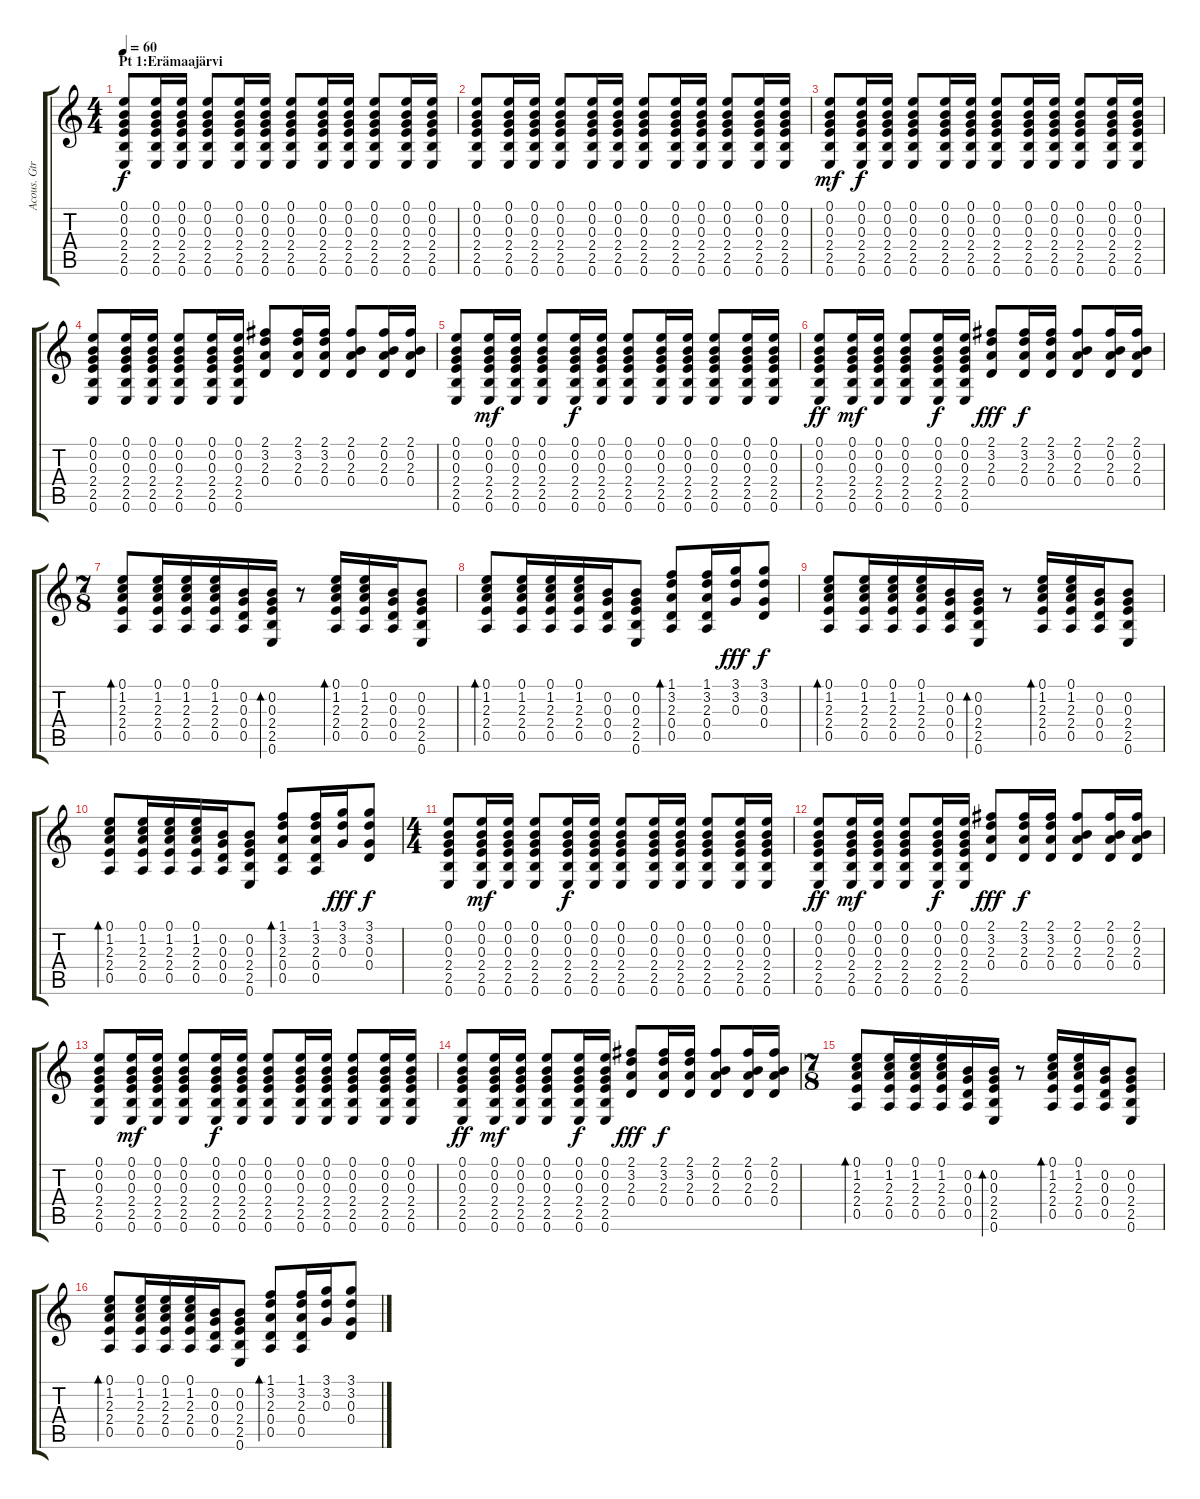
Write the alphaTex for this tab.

\track ("Acous. Gtr rhythm" "Acous. Gtr") {instrument acousticguitarnylon}
\staff {score tabs}
\tuning (E4 B3 G3 D3 A2 E2) {hide}
\ts (4 4)
\section ("" "Pt 1:Erämaajärvi")
\tempo 60
\clef g2
\ks c
(0.1 0.2 0.3 2.4 2.5 0.6).8{dy f instrument acousticguitarnylon} (0.1 0.2 0.3 2.4 2.5 0.6).16 (0.1 0.2 0.3 2.4 2.5 0.6).16 (0.1 0.2 0.3 2.4 2.5 0.6).8 (0.1 0.2 0.3 2.4 2.5 0.6).16 (0.1 0.2 0.3 2.4 2.5 0.6).16 (0.1 0.2 0.3 2.4 2.5 0.6).8 (0.1 0.2 0.3 2.4 2.5 0.6).16 (0.1 0.2 0.3 2.4 2.5 0.6).16 (0.1 0.2 0.3 2.4 2.5 0.6).8 (0.1 0.2 0.3 2.4 2.5 0.6).16 (0.1 0.2 0.3 2.4 2.5 0.6).16 |
(0.1 0.2 0.3 2.4 2.5 0.6).8 (0.1 0.2 0.3 2.4 2.5 0.6).16 (0.1 0.2 0.3 2.4 2.5 0.6).16 (0.1 0.2 0.3 2.4 2.5 0.6).8 (0.1 0.2 0.3 2.4 2.5 0.6).16 (0.1 0.2 0.3 2.4 2.5 0.6).16 (0.1 0.2 0.3 2.4 2.5 0.6).8 (0.1 0.2 0.3 2.4 2.5 0.6).16 (0.1 0.2 0.3 2.4 2.5 0.6).16 (0.1 0.2 0.3 2.4 2.5 0.6).8 (0.1 0.2 0.3 2.4 2.5 0.6).16 (0.1 0.2 0.3 2.4 2.5 0.6).16 |
(0.1 0.2 0.3 2.4 2.5 0.6).8{dy mf} (0.1 0.2 0.3 2.4 2.5 0.6).16{dy f} (0.1 0.2 0.3 2.4 2.5 0.6).16 (0.1 0.2 0.3 2.4 2.5 0.6).8 (0.1 0.2 0.3 2.4 2.5 0.6).16 (0.1 0.2 0.3 2.4 2.5 0.6).16 (0.1 0.2 0.3 2.4 2.5 0.6).8 (0.1 0.2 0.3 2.4 2.5 0.6).16 (0.1 0.2 0.3 2.4 2.5 0.6).16 (0.1 0.2 0.3 2.4 2.5 0.6).8 (0.1 0.2 0.3 2.4 2.5 0.6).16 (0.1 0.2 0.3 2.4 2.5 0.6).16 |
(0.1 0.2 0.3 2.4 2.5 0.6).8 (0.1 0.2 0.3 2.4 2.5 0.6).16 (0.1 0.2 0.3 2.4 2.5 0.6).16 (0.1 0.2 0.3 2.4 2.5 0.6).8 (0.1 0.2 0.3 2.4 2.5 0.6).16 (0.1 0.2 0.3 2.4 2.5 0.6).16 (2.1 3.2 2.3 0.4).8 (2.1 3.2 2.3 0.4).16 (2.1 3.2 2.3 0.4).16 (2.1 0.2 2.3 0.4).8 (2.1 0.2 2.3 0.4).16 (2.1 0.2 2.3 0.4).16 |
(0.1 0.2 0.3 2.4 2.5 0.6).8 (0.1 0.2 0.3 2.4 2.5 0.6).16{dy mf} (0.1 0.2 0.3 2.4 2.5 0.6).16 (0.1 0.2 0.3 2.4 2.5 0.6).8 (0.1 0.2 0.3 2.4 2.5 0.6).16{dy f} (0.1 0.2 0.3 2.4 2.5 0.6).16 (0.1 0.2 0.3 2.4 2.5 0.6).8 (0.1 0.2 0.3 2.4 2.5 0.6).16 (0.1 0.2 0.3 2.4 2.5 0.6).16 (0.1 0.2 0.3 2.4 2.5 0.6).8 (0.1 0.2 0.3 2.4 2.5 0.6).16 (0.1 0.2 0.3 2.4 2.5 0.6).16 |
(0.1 0.2 0.3 2.4 2.5 0.6).8{dy ff} (0.1 0.2 0.3 2.4 2.5 0.6).16{dy mf} (0.1 0.2 0.3 2.4 2.5 0.6).16 (0.1 0.2 0.3 2.4 2.5 0.6).8 (0.1 0.2 0.3 2.4 2.5 0.6).16{dy f} (0.1 0.2 0.3 2.4 2.5 0.6).16 (2.1 3.2 2.3 0.4).8{dy fff} (2.1 3.2 2.3 0.4).16{dy f} (2.1 3.2 2.3 0.4).16 (2.1 0.2 2.3 0.4).8 (2.1 0.2 2.3 0.4).16 (2.1 0.2 2.3 0.4).16 |
\ts (7 8)
(0.1 1.2 2.3 2.4 0.5).8{bd 30} (0.1 1.2 2.3 2.4 0.5).16 (0.1 1.2 2.3 2.4 0.5).16 (0.1 1.2 2.3 2.4 0.5).16 (0.2 0.3 0.4 0.5).16 (0.2 0.3 2.4 2.5 0.6).16{bd 30} r.8 (0.1 1.2 2.3 2.4 0.5).16{bd 30} (0.1 1.2 2.3 2.4 0.5).16 (0.2 0.3 0.4 0.5).16 (0.2 0.3 2.4 2.5 0.6).8 |
(0.1 1.2 2.3 2.4 0.5).8{bd 30} (0.1 1.2 2.3 2.4 0.5).16 (0.1 1.2 2.3 2.4 0.5).16 (0.1 1.2 2.3 2.4 0.5).16 (0.2 0.3 0.4 0.5).16 (0.2 0.3 2.4 2.5 0.6).8 (1.1 3.2 2.3 0.4 0.5).8{bd 30} (1.1 3.2 2.3 0.4 0.5).16 (3.1 3.2 0.3).16{dy fff} (3.1 3.2 0.3 0.4).8{dy f} |
(0.1 1.2 2.3 2.4 0.5).8{bd 30} (0.1 1.2 2.3 2.4 0.5).16 (0.1 1.2 2.3 2.4 0.5).16 (0.1 1.2 2.3 2.4 0.5).16 (0.2 0.3 0.4 0.5).16 (0.2 0.3 2.4 2.5 0.6).16{bd 30} r.8 (0.1 1.2 2.3 2.4 0.5).16{bd 30} (0.1 1.2 2.3 2.4 0.5).16 (0.2 0.3 0.4 0.5).16 (0.2 0.3 2.4 2.5 0.6).8 |
(0.1 1.2 2.3 2.4 0.5).8{bd 30} (0.1 1.2 2.3 2.4 0.5).16 (0.1 1.2 2.3 2.4 0.5).16 (0.1 1.2 2.3 2.4 0.5).16 (0.2 0.3 0.4 0.5).16 (0.2 0.3 2.4 2.5 0.6).8 (1.1 3.2 2.3 0.4 0.5).8{bd 30} (1.1 3.2 2.3 0.4 0.5).16 (3.1 3.2 0.3).16{dy fff} (3.1 3.2 0.3 0.4).8{dy f} |
\ts (4 4)
(0.1 0.2 0.3 2.4 2.5 0.6).8 (0.1 0.2 0.3 2.4 2.5 0.6).16{dy mf} (0.1 0.2 0.3 2.4 2.5 0.6).16 (0.1 0.2 0.3 2.4 2.5 0.6).8 (0.1 0.2 0.3 2.4 2.5 0.6).16{dy f} (0.1 0.2 0.3 2.4 2.5 0.6).16 (0.1 0.2 0.3 2.4 2.5 0.6).8 (0.1 0.2 0.3 2.4 2.5 0.6).16 (0.1 0.2 0.3 2.4 2.5 0.6).16 (0.1 0.2 0.3 2.4 2.5 0.6).8 (0.1 0.2 0.3 2.4 2.5 0.6).16 (0.1 0.2 0.3 2.4 2.5 0.6).16 |
(0.1 0.2 0.3 2.4 2.5 0.6).8{dy ff} (0.1 0.2 0.3 2.4 2.5 0.6).16{dy mf} (0.1 0.2 0.3 2.4 2.5 0.6).16 (0.1 0.2 0.3 2.4 2.5 0.6).8 (0.1 0.2 0.3 2.4 2.5 0.6).16{dy f} (0.1 0.2 0.3 2.4 2.5 0.6).16 (2.1 3.2 2.3 0.4).8{dy fff} (2.1 3.2 2.3 0.4).16{dy f} (2.1 3.2 2.3 0.4).16 (2.1 0.2 2.3 0.4).8 (2.1 0.2 2.3 0.4).16 (2.1 0.2 2.3 0.4).16 |
(0.1 0.2 0.3 2.4 2.5 0.6).8 (0.1 0.2 0.3 2.4 2.5 0.6).16{dy mf} (0.1 0.2 0.3 2.4 2.5 0.6).16 (0.1 0.2 0.3 2.4 2.5 0.6).8 (0.1 0.2 0.3 2.4 2.5 0.6).16{dy f} (0.1 0.2 0.3 2.4 2.5 0.6).16 (0.1 0.2 0.3 2.4 2.5 0.6).8 (0.1 0.2 0.3 2.4 2.5 0.6).16 (0.1 0.2 0.3 2.4 2.5 0.6).16 (0.1 0.2 0.3 2.4 2.5 0.6).8 (0.1 0.2 0.3 2.4 2.5 0.6).16 (0.1 0.2 0.3 2.4 2.5 0.6).16 |
(0.1 0.2 0.3 2.4 2.5 0.6).8{dy ff} (0.1 0.2 0.3 2.4 2.5 0.6).16{dy mf} (0.1 0.2 0.3 2.4 2.5 0.6).16 (0.1 0.2 0.3 2.4 2.5 0.6).8 (0.1 0.2 0.3 2.4 2.5 0.6).16{dy f} (0.1 0.2 0.3 2.4 2.5 0.6).16 (2.1 3.2 2.3 0.4).8{dy fff} (2.1 3.2 2.3 0.4).16{dy f} (2.1 3.2 2.3 0.4).16 (2.1 0.2 2.3 0.4).8 (2.1 0.2 2.3 0.4).16 (2.1 0.2 2.3 0.4).16 |
\ts (7 8)
(0.1 1.2 2.3 2.4 0.5).8{bd 30} (0.1 1.2 2.3 2.4 0.5).16 (0.1 1.2 2.3 2.4 0.5).16 (0.1 1.2 2.3 2.4 0.5).16 (0.2 0.3 0.4 0.5).16 (0.2 0.3 2.4 2.5 0.6).16{bd 30} r.8 (0.1 1.2 2.3 2.4 0.5).16{bd 30} (0.1 1.2 2.3 2.4 0.5).16 (0.2 0.3 0.4 0.5).16 (0.2 0.3 2.4 2.5 0.6).8 |
(0.1 1.2 2.3 2.4 0.5).8{bd 30} (0.1 1.2 2.3 2.4 0.5).16 (0.1 1.2 2.3 2.4 0.5).16 (0.1 1.2 2.3 2.4 0.5).16 (0.2 0.3 0.4 0.5).16 (0.2 0.3 2.4 2.5 0.6).8 (1.1 3.2 2.3 0.4 0.5).8{bd 30} (1.1 3.2 2.3 0.4 0.5).16 (3.1 3.2 0.3).16 (3.1 3.2 0.3 0.4).8
